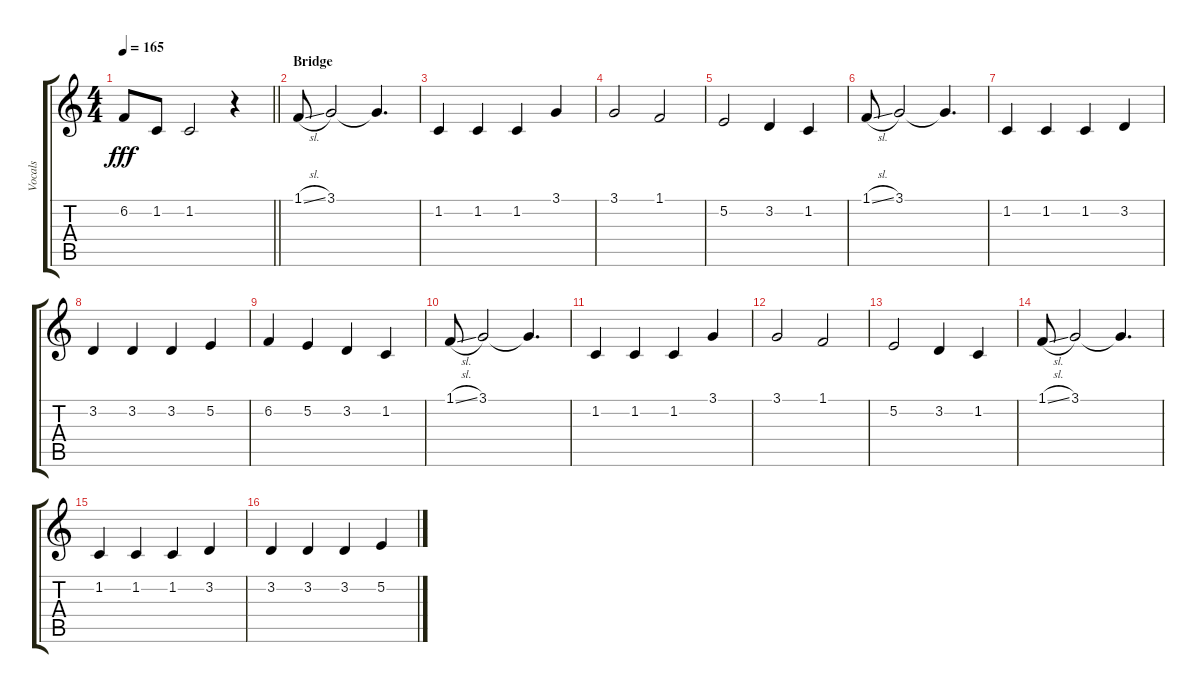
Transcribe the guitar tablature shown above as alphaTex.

\track ("Vocals" "Vocals") {instrument clarinet}
\staff {score tabs}
\tuning (E4 B3 G3 D3 A2 E2) {hide}
\ts (4 4)
\tempo 165
\clef g2
\barLineRight lightlight
\ks c
6.2.8{dy fff} 1.2.8 1.2.2 r.4 |
\section ("" "Bridge")
1.1{sl}.8 3.1.2 3.1{t}.4{d} |
1.2.4 1.2.4 1.2.4 3.1.4 |
3.1.2 1.1.2 |
5.2.2 3.2.4 1.2.4 |
1.1{sl}.8 3.1.2 3.1{t}.4{d} |
1.2.4 1.2.4 1.2.4 3.2.4 |
3.2.4 3.2.4 3.2.4 5.2.4 |
6.2.4 5.2.4 3.2.4 1.2.4 |
1.1{sl}.8 3.1.2 3.1{t}.4{d} |
1.2.4 1.2.4 1.2.4 3.1.4 |
3.1.2 1.1.2 |
5.2.2 3.2.4 1.2.4 |
1.1{sl}.8 3.1.2 3.1{t}.4{d} |
1.2.4 1.2.4 1.2.4 3.2.4 |
3.2.4 3.2.4 3.2.4 5.2.4
